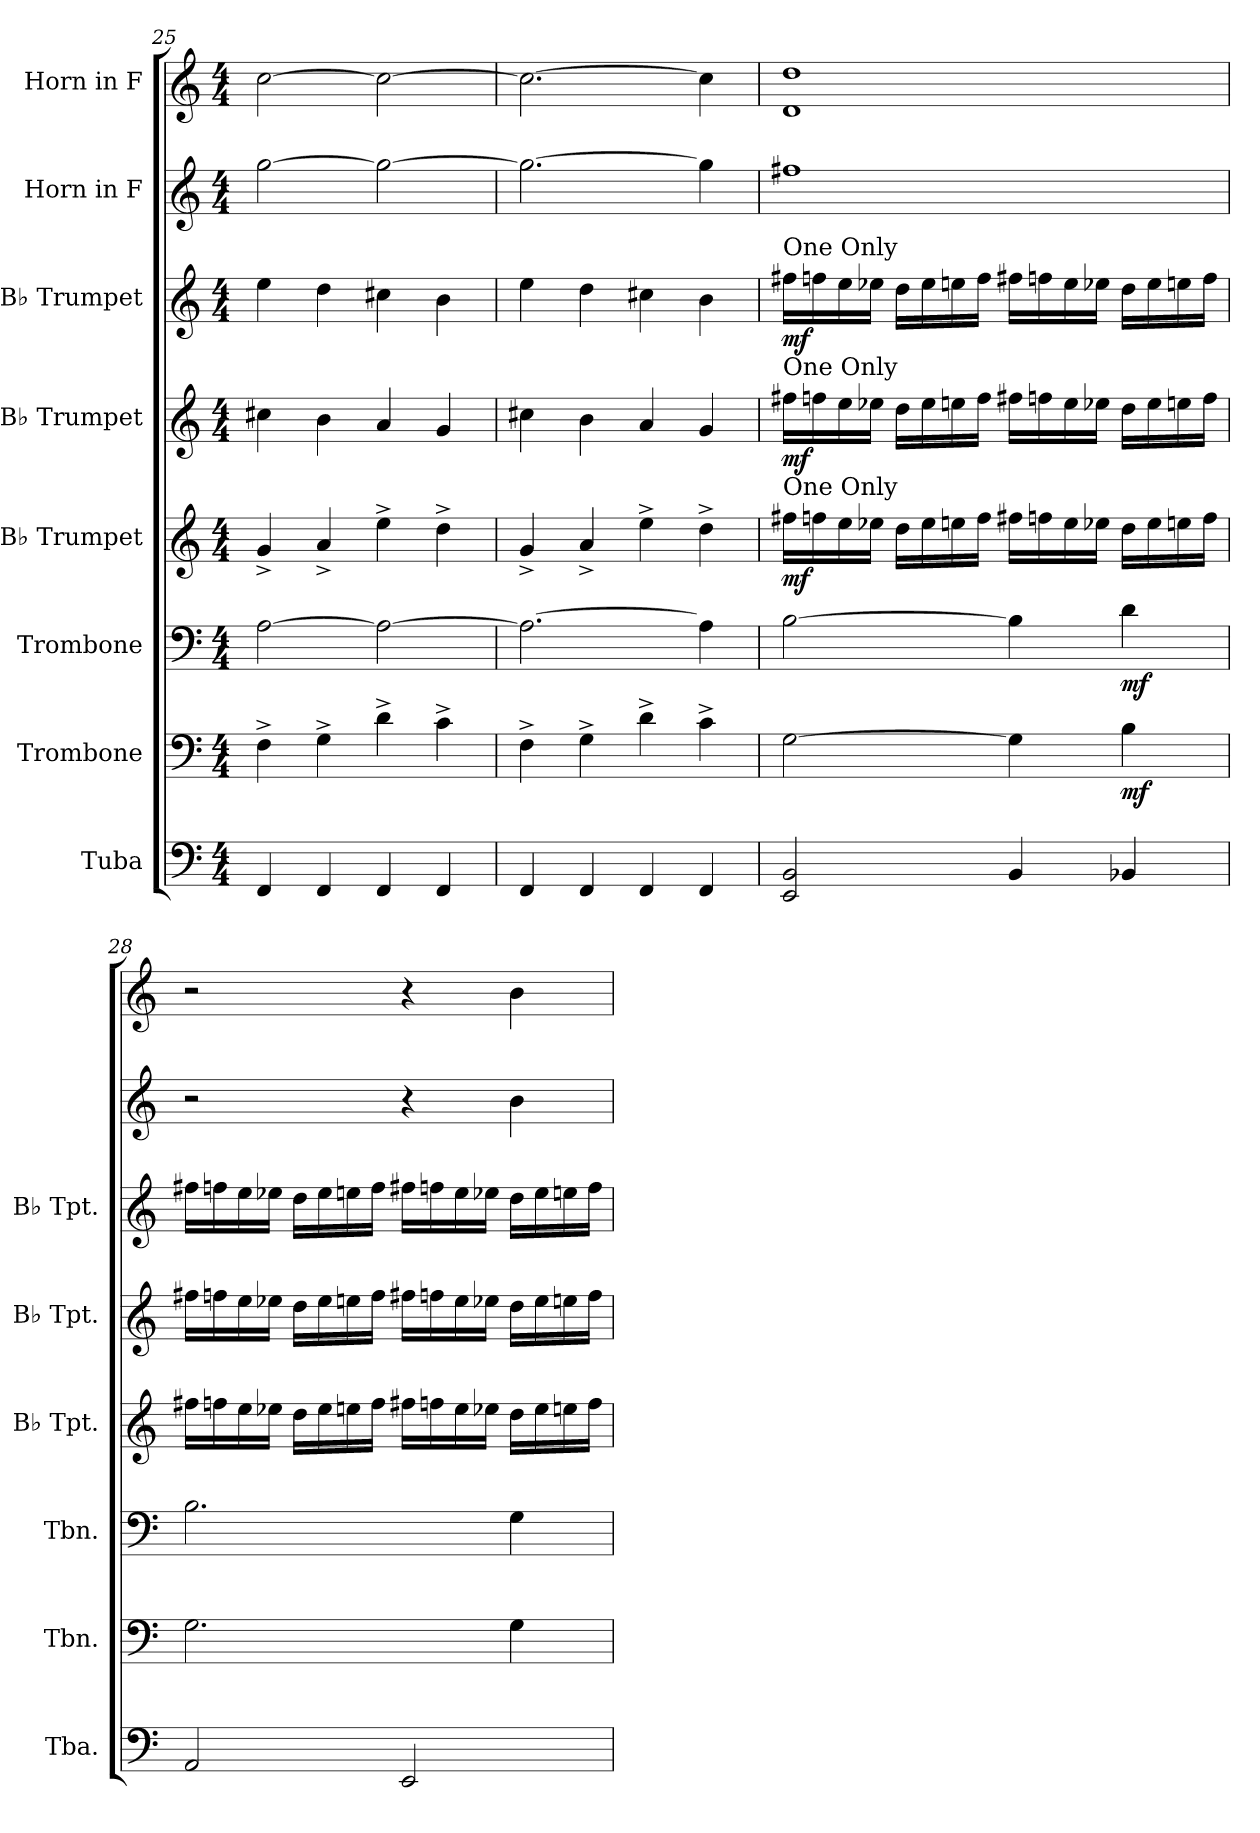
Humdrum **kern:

**kern	**kern	**dynam	**kern	**dynam	**kern	**dynam	**kern	**dynam	**kern	**dynam	**kern	**kern
*part8	*part7	*part7	*part6	*part6	*part5	*part5	*part4	*part4	*part3	*part3	*part2	*part1
*staff8	*staff7	*staff7	*staff6	*staff6	*staff5	*staff5	*staff4	*staff4	*staff3	*staff3	*staff2	*staff1
*I"Tuba	*I"Trombone	*	*I"Trombone	*	*I"B♭ Trumpet	*	*I"B♭ Trumpet	*	*I"B♭ Trumpet	*	*I"Horn in F	*I"Horn in F
*I'Tba.	*I'Tbn.	*	*I'Tbn.	*	*I'B♭ Tpt.	*	*I'B♭ Tpt.	*	*I'B♭ Tpt.	*	*	*
*clefF4	*clefF4	*	*clefF4	*	*clefG2	*	*clefG2	*	*clefG2	*	*clefG2	*clefG2
*	*	*	*	*	*ITrd1c2	*	*ITrd1c2	*	*ITrd1c2	*	*ITrd4c7	*ITrd4c7
*k[]	*k[]	*	*k[]	*	*k[b-e-]	*	*k[b-e-]	*	*k[b-e-]	*	*k[b-]	*k[b-]
*M4/4	*M4/4	*	*M4/4	*	*M4/4	*	*M4/4	*	*M4/4	*	*M4/4	*M4/4
=25	=25	=25	=25	=25	=25	=25	=25	=25	=25	=25	=25	=25
4FF/	4F^\	.	[2A\	.	4f^/	.	4bn\	.	4dd\	.	[2cc\	[2f\
4FF/	4G^\	.	.	.	4g^/	.	4a\	.	4cc\	.	.	.
4FF/	4d^\	.	2A\_	.	4dd^\	.	4g/	.	4bn\	.	2cc\_	2f\_
4FF/	4c^\	.	.	.	4cc^\	.	4f/	.	4a\	.	.	.
=26	=26	=26	=26	=26	=26	=26	=26	=26	=26	=26	=26	=26
4FF/	4F^\	.	2.A\_	.	4f^/	.	4bn\	.	4dd\	.	2.cc\_	2.f\_
4FF/	4G^\	.	.	.	4g^/	.	4a\	.	4cc\	.	.	.
4FF/	4d^\	.	.	.	4dd^\	.	4g/	.	4bn\	.	.	.
4FF/	4c^\	.	4A\]	.	4cc^\	.	4f/	.	4a\	.	4cc\]	4f\]
!!LO:PB:g=z
=27	=27	=27	=27	=27	=27	=27	=27	=27	=27	=27	=27	=27
!	!	!	!	!	!	!	!	!	!LO:TX:a:t=One Only	!	!	!
!	!	!	!	!	!	!	!LO:TX:a:t=One Only	!	!	!	!	!
!	!	!	!	!	!LO:TX:a:t=One Only	!	!	!	!	!	!	!
!	!	!	!	!	!	!LO:DY:b	!	!LO:DY:b	!	!LO:DY:b	!	!
2EE/ 2BB/	[2G\	.	[2B\	.	16een\LL	mf	16een\LL	mf	16een\LL	mf	1bn	1G 1g
.	.	.	.	.	16ee-X\	.	16ee-X\	.	16ee-X\	.	.	.
.	.	.	.	.	16dd\	.	16dd\	.	16dd\	.	.	.
.	.	.	.	.	16dd-X\JJ	.	16dd-X\JJ	.	16dd-X\JJ	.	.	.
.	.	.	.	.	16cc\LL	.	16cc\LL	.	16cc\LL	.	.	.
.	.	.	.	.	16dd-\	.	16dd-\	.	16dd-\	.	.	.
.	.	.	.	.	16ddn\	.	16ddn\	.	16ddn\	.	.	.
.	.	.	.	.	16ee-\JJ	.	16ee-\JJ	.	16ee-\JJ	.	.	.
4BB/	4G\]	.	4B\]	.	16een\LL	.	16een\LL	.	16een\LL	.	.	.
.	.	.	.	.	16ee-X\	.	16ee-X\	.	16ee-X\	.	.	.
.	.	.	.	.	16dd\	.	16dd\	.	16dd\	.	.	.
.	.	.	.	.	16dd-X\JJ	.	16dd-X\JJ	.	16dd-X\JJ	.	.	.
!	!	!LO:DY:b	!	!LO:DY:b	!	!	!	!	!	!	!	!
4BB-X/	4B\	mf	4d\	mf	16cc\LL	.	16cc\LL	.	16cc\LL	.	.	.
.	.	.	.	.	16dd-\	.	16dd-\	.	16dd-\	.	.	.
.	.	.	.	.	16ddn\	.	16ddn\	.	16ddn\	.	.	.
.	.	.	.	.	16ee-\JJ	.	16ee-\JJ	.	16ee-\JJ	.	.	.
=28	=28	=28	=28	=28	=28	=28	=28	=28	=28	=28	=28	=28
2AA/	2.G\	.	2.B\	.	16een\LL	.	16een\LL	.	16een\LL	.	2r	2r
.	.	.	.	.	16ee-X\	.	16ee-X\	.	16ee-X\	.	.	.
.	.	.	.	.	16dd\	.	16dd\	.	16dd\	.	.	.
.	.	.	.	.	16dd-X\JJ	.	16dd-X\JJ	.	16dd-X\JJ	.	.	.
.	.	.	.	.	16cc\LL	.	16cc\LL	.	16cc\LL	.	.	.
.	.	.	.	.	16dd-\	.	16dd-\	.	16dd-\	.	.	.
.	.	.	.	.	16ddn\	.	16ddn\	.	16ddn\	.	.	.
.	.	.	.	.	16ee-\JJ	.	16ee-\JJ	.	16ee-\JJ	.	.	.
2EE/	.	.	.	.	16een\LL	.	16een\LL	.	16een\LL	.	4r	4r
.	.	.	.	.	16ee-X\	.	16ee-X\	.	16ee-X\	.	.	.
.	.	.	.	.	16dd\	.	16dd\	.	16dd\	.	.	.
.	.	.	.	.	16dd-X\JJ	.	16dd-X\JJ	.	16dd-X\JJ	.	.	.
.	4G\	.	4G\	.	16cc\LL	.	16cc\LL	.	16cc\LL	.	4e\	4e\
.	.	.	.	.	16dd-\	.	16dd-\	.	16dd-\	.	.	.
.	.	.	.	.	16ddn\	.	16ddn\	.	16ddn\	.	.	.
.	.	.	.	.	16ee-\JJ	.	16ee-\JJ	.	16ee-\JJ	.	.	.
=	=	=	=	=	=	=	=	=	=	=	=	=
*-	*-	*-	*-	*-	*-	*-	*-	*-	*-	*-	*-	*-
